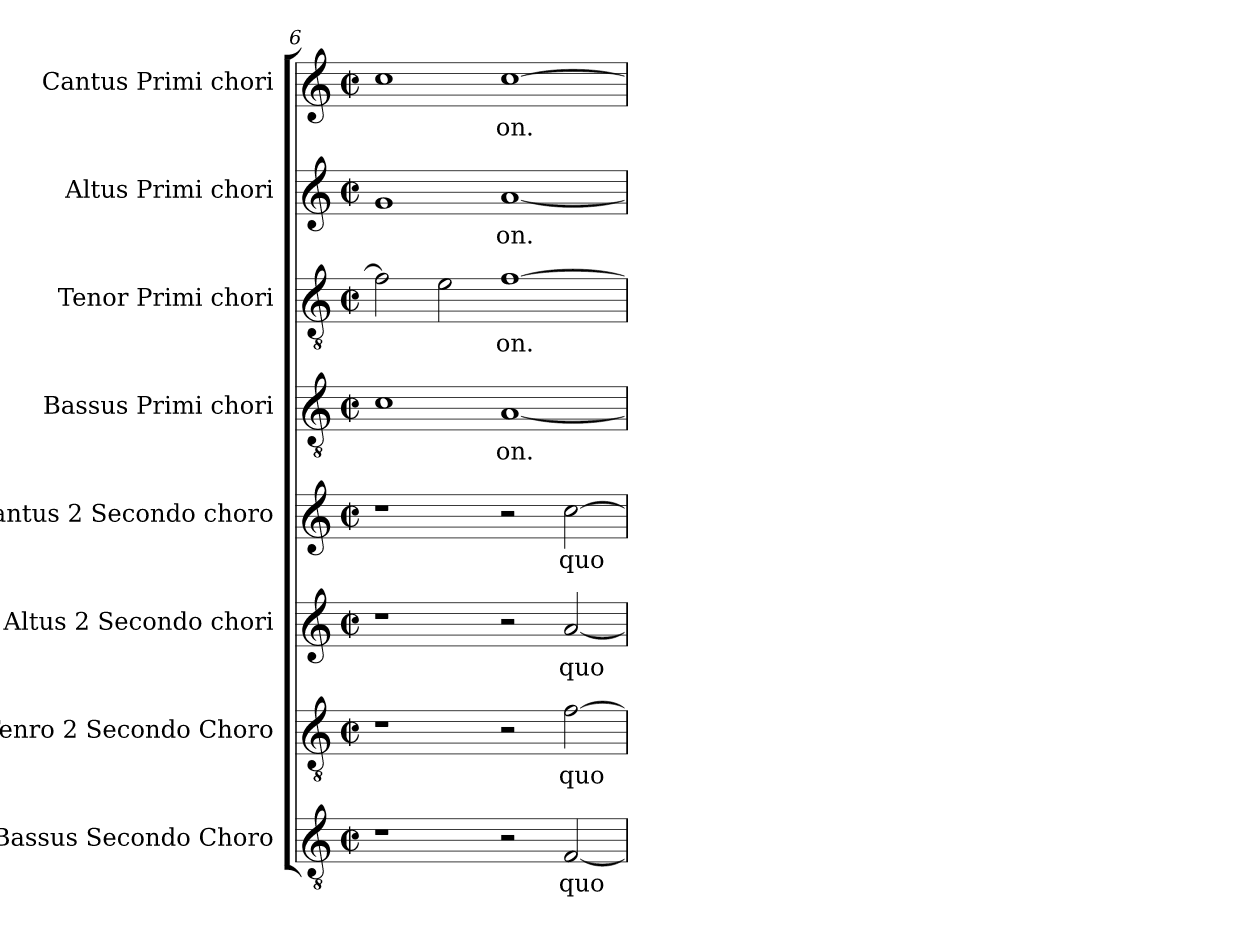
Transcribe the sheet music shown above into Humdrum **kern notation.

**kern	**text	**kern	**text	**kern	**text	**kern	**text	**kern	**text	**kern	**text	**kern	**text	**kern	**text
*part8	*part8	*part7	*part7	*part6	*part6	*part5	*part5	*part4	*part4	*part3	*part3	*part2	*part2	*part1	*part1
*staff8	*staff8	*staff7	*staff7	*staff6	*staff6	*staff5	*staff5	*staff4	*staff4	*staff3	*staff3	*staff2	*staff2	*staff1	*staff1
*I"Bassus  Secondo Choro	*	*I"Tenro 2  Secondo Choro	*	*I"Altus 2  Secondo chori	*	*I"Cantus 2  Secondo choro	*	*I"Bassus  Primi chori	*	*I"Tenor  Primi chori	*	*I"Altus  Primi chori	*	*I"Cantus  Primi chori	*
*I'Ch	*	*I'Ch	*	*I'Ch	*	*I'Ch	*	*I'Ch	*	*I'Ch	*	*I'Ch	*	*I'Ch	*
*clefGv2	*	*clefGv2	*	*clefG2	*	*clefG2	*	*clefGv2	*	*clefGv2	*	*clefG2	*	*clefG2	*
*M2/2	*	*M2/2	*	*M2/2	*	*M2/2	*	*M2/2	*	*M2/2	*	*M2/2	*	*M2/2	*
*met(c|)	*	*met(c|)	*	*met(c|)	*	*met(c|)	*	*met(c|)	*	*met(c|)	*	*met(c|)	*	*met(c|)	*
=6	=6	=6	=6	=6	=6	=6	=6	=6	=6	=6	=6	=6	=6	=6	=6
1r	.	1r	.	1r	.	1r	.	1c	.	2f\]	.	1g	.	1cc	.
.	.	.	.	.	.	.	.	.	.	2e\	.	.	.	.	.
!	!	!	!	!	!	!	!	!	!LO:LY:b:cj	!	!LO:LY:b:cj	!	!LO:LY:b:cj	!	!LO:LY:b:cj
2r	.	2r	.	2r	.	2r	.	[<1A	-on.	[>1f	-on.	[<1a	-on.	[>1cc	-on.
!	!LO:LY:b:cj	!	!LO:LY:b:cj	!	!LO:LY:b:cj	!	!LO:LY:b:cj	!	!	!	!	!	!	!	!
[<2F/	quo-	[>2f\	quo-	[<2a/	quo-	[>2cc\	quo-	.	.	.	.	.	.	.	.
=	=	=	=	=	=	=	=	=	=	=	=	=	=	=	=
*-	*-	*-	*-	*-	*-	*-	*-	*-	*-	*-	*-	*-	*-	*-	*-
